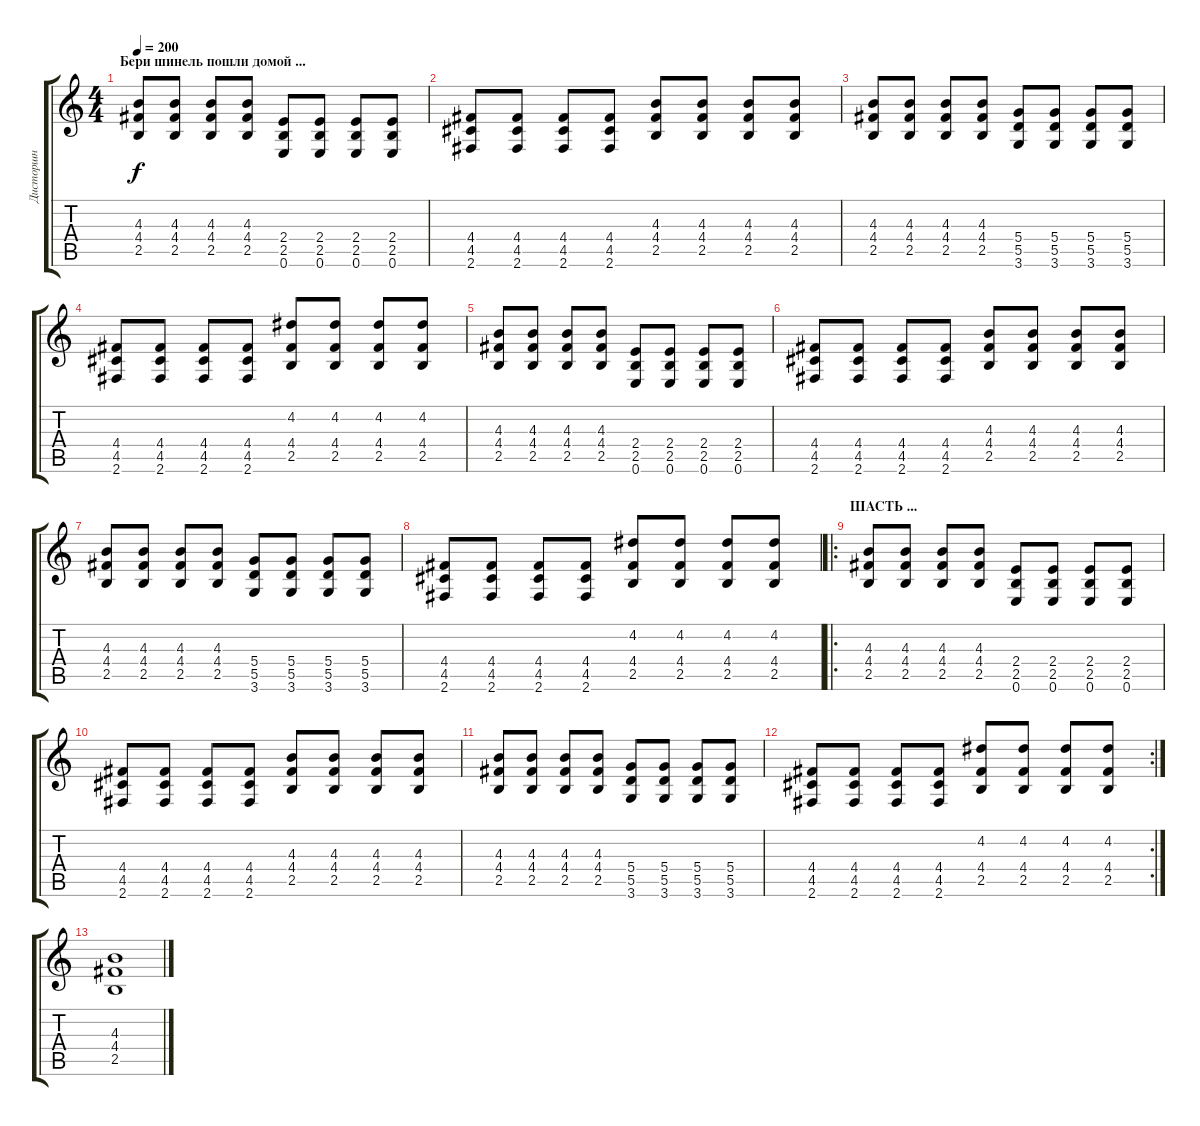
\track ("Дисторшн" "Дисторшн") {instrument distortionguitar}
\staff {score tabs}
\tuning (E4 B3 G3 D3 A2 E2) {hide}
\ts (4 4)
\section ("" "Бери шинель пошли домой ...")
\tempo 200
\clef g2
\ks c
(4.3 4.4 2.5).8{dy f} (4.3 4.4 2.5).8 (4.3 4.4 2.5).8 (4.3 4.4 2.5).8 (2.4 2.5 0.6).8 (2.4 2.5 0.6).8 (2.4 2.5 0.6).8 (2.4 2.5 0.6).8 |
(4.4 4.5 2.6).8 (4.4 4.5 2.6).8 (4.4 4.5 2.6).8 (4.4 4.5 2.6).8 (4.3 4.4 2.5).8 (4.3 4.4 2.5).8 (4.3 4.4 2.5).8 (4.3 4.4 2.5).8 |
(4.3 4.4 2.5).8 (4.3 4.4 2.5).8 (4.3 4.4 2.5).8 (4.3 4.4 2.5).8 (5.4 5.5 3.6).8 (5.4 5.5 3.6).8 (5.4 5.5 3.6).8 (5.4 5.5 3.6).8 |
(4.4 4.5 2.6).8 (4.4 4.5 2.6).8 (4.4 4.5 2.6).8 (4.4 4.5 2.6).8 (4.2 4.4 2.5).8 (4.2 4.4 2.5).8 (4.2 4.4 2.5).8 (4.2 4.4 2.5).8 |
(4.3 4.4 2.5).8 (4.3 4.4 2.5).8 (4.3 4.4 2.5).8 (4.3 4.4 2.5).8 (2.4 2.5 0.6).8 (2.4 2.5 0.6).8 (2.4 2.5 0.6).8 (2.4 2.5 0.6).8 |
(4.4 4.5 2.6).8 (4.4 4.5 2.6).8 (4.4 4.5 2.6).8 (4.4 4.5 2.6).8 (4.3 4.4 2.5).8 (4.3 4.4 2.5).8 (4.3 4.4 2.5).8 (4.3 4.4 2.5).8 |
(4.3 4.4 2.5).8 (4.3 4.4 2.5).8 (4.3 4.4 2.5).8 (4.3 4.4 2.5).8 (5.4 5.5 3.6).8 (5.4 5.5 3.6).8 (5.4 5.5 3.6).8 (5.4 5.5 3.6).8 |
(4.4 4.5 2.6).8 (4.4 4.5 2.6).8 (4.4 4.5 2.6).8 (4.4 4.5 2.6).8 (4.2 4.4 2.5).8 (4.2 4.4 2.5).8 (4.2 4.4 2.5).8 (4.2 4.4 2.5).8 |
\ro
\section ("" "ШАСТЬ ...")
(4.3 4.4 2.5).8 (4.3 4.4 2.5).8 (4.3 4.4 2.5).8 (4.3 4.4 2.5).8 (2.4 2.5 0.6).8 (2.4 2.5 0.6).8 (2.4 2.5 0.6).8 (2.4 2.5 0.6).8 |
(4.4 4.5 2.6).8 (4.4 4.5 2.6).8 (4.4 4.5 2.6).8 (4.4 4.5 2.6).8 (4.3 4.4 2.5).8 (4.3 4.4 2.5).8 (4.3 4.4 2.5).8 (4.3 4.4 2.5).8 |
(4.3 4.4 2.5).8 (4.3 4.4 2.5).8 (4.3 4.4 2.5).8 (4.3 4.4 2.5).8 (5.4 5.5 3.6).8 (5.4 5.5 3.6).8 (5.4 5.5 3.6).8 (5.4 5.5 3.6).8 |
\rc 2
(4.4 4.5 2.6).8 (4.4 4.5 2.6).8 (4.4 4.5 2.6).8 (4.4 4.5 2.6).8 (4.2 4.4 2.5).8 (4.2 4.4 2.5).8 (4.2 4.4 2.5).8 (4.2 4.4 2.5).8 |
(4.3 4.4 2.5).1
